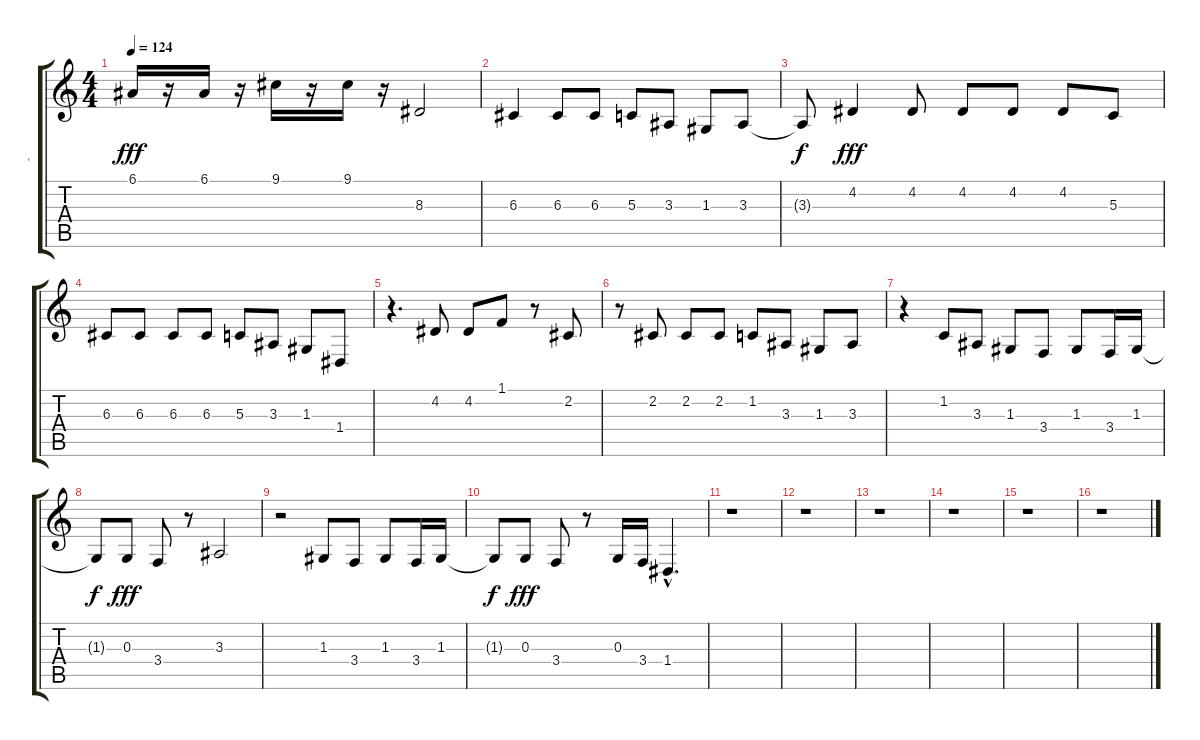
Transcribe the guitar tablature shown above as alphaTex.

\track ("-" "-") {instrument orchestralharp}
\staff {score tabs}
\tuning (E4 B3 G3 D3 A2 E2) {hide}
\ts (4 4)
\tempo 124
\clef g2
\ks c
6.1.16{dy fff} r.16 6.1.16 r.16 9.1.16 r.16 9.1.16 r.16 8.3.2{volume 16 instrument acousticgrandpiano} |
6.3.4 6.3.8 6.3.8 5.3.8 3.3.8 1.3.8 3.3.8 |
3.3{t}.8{dy f} 4.2.4{dy fff} 4.2.8 4.2.8 4.2.8 4.2.8 5.3.8 |
6.3.8 6.3.8 6.3.8 6.3.8 5.3.8 3.3.8 1.3.8 1.4.8 |
r.4{d} 4.2.8 4.2.8 1.1.8 r.8 2.2.8 |
r.8 2.2.8 2.2.8 2.2.8 1.2.8 3.3.8 1.3.8 3.3.8 |
r.4 1.2.8 3.3.8 1.3.8 3.4.8 1.3.8 3.4.16 1.3.16 |
1.3{t}.8{dy f} 0.3.8{dy fff} 3.4.8 r.8 3.3.2 |
r.2 1.3.8 3.4.8 1.3.8 3.4.16 1.3.16 |
1.3{t}.8{dy f} 0.3.8{dy fff} 3.4.8 r.8 0.3.16 3.4.16 1.4{hac}.4{d} |
r.1 |
r.1 |
r.1 |
r.1 |
r.1 |
r.1
